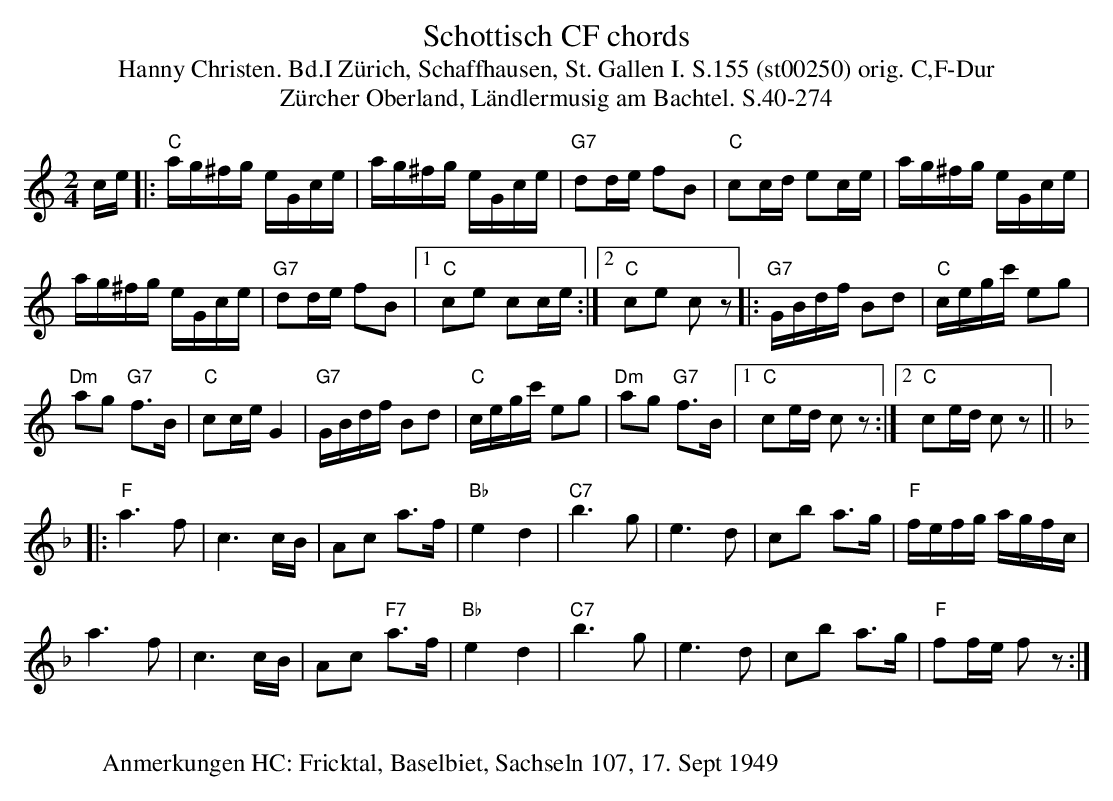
X:1
T: Schottisch CF chords
T:Hanny Christen. Bd.I Zürich, Schaffhausen, St. Gallen I. S.155 (st00250) orig. C,F-Dur
T: Z\"urcher Oberland, L\"andlermusig am Bachtel. S.40-274
M:2/4
L:1/16
K:C %%MIDI gchordon
ce |: "C"ag^fg eGce | ag^fg eGce | "G7"d2de f2B2 | "C"c2cd e2ce | ag^fg eGce |
ag^fg eGce | "G7"d2de f2B2 |1 "C"c2e2 c2ce :|2 "C"c2e2 c2z2 |: "G7"GBdf B2d2 | "C"cegc' e2g2 |
"Dm"a2g2 "G7"f3B | "C"c2ceG4 | "G7"GBdf B2d2 | "C"cegc'  e2g2 | "Dm"a2g2 "G7"f3B |1 "C"c2ed c2z2 :|2 "C"c2ed c2z2 ||
|: [K:F] "F"a6f2 | c6cB | A2c2 a3f | "Bb"e4d4 | "C7"b6g2 | e6d2 | c2b2 a3g | "F"fefg agfc |
a6f2 | c6cB | A2c2 "F7"a3f | "Bb"e4d4 | "C7"b6g2 | e6d2 | c2b2 a3g | "F"f2fe f2z2 :|
W:
W: Anmerkungen HC: Fricktal, Baselbiet, Sachseln 107, 17. Sept 1949
